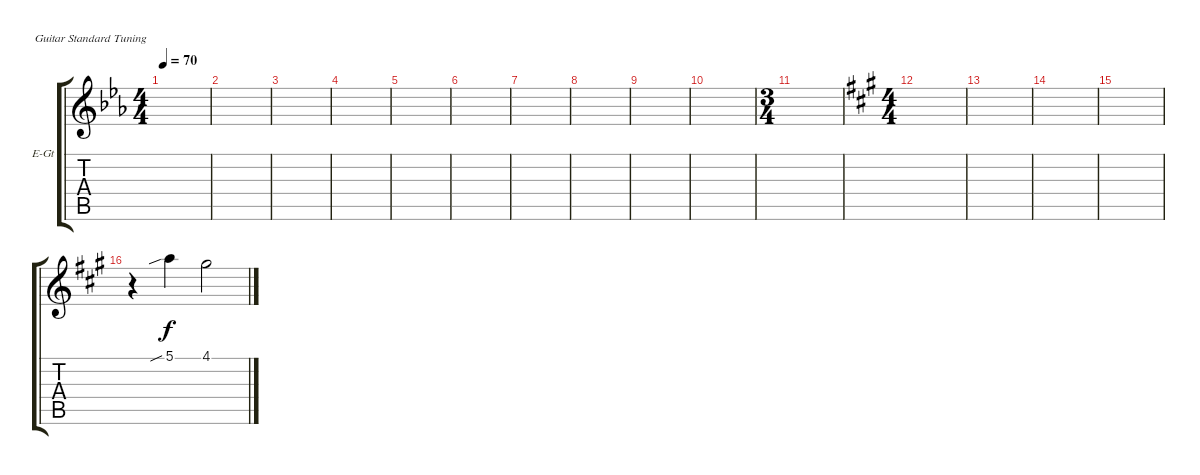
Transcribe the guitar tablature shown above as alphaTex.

\defaultSystemsLayout 4
\bracketExtendMode groupsimilarinstruments
\firstSystemTrackNameOrientation horizontal
\otherSystemsTrackNameOrientation horizontal
\track ("Solo Guitar" "E-Gt") {instrument overdrivenguitar}
\staff {score tabs}
\tuning (E4 B3 G3 D3 A2 E2)
\ts (4 4)
\tempo 70
\clef g2
\ks cminor
|
|
|
|
|
|
|
|
|
|
\ts (3 4)
|
\ts (4 4)
\ks f#minor
|
|
|
|
r.4 5.1{sib}.4 4.1.2
